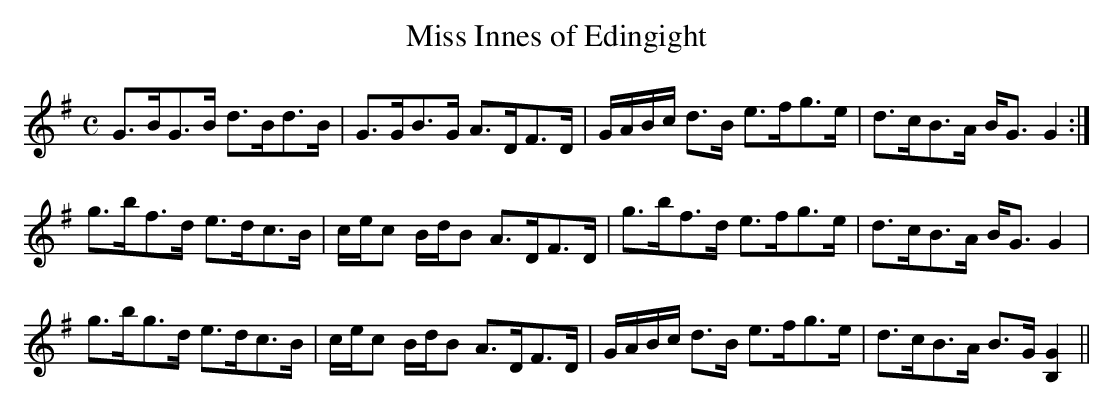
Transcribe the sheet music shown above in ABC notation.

X:1
T:Miss Innes of Edingight
M:C
L:1/8
K:G
G>BG>B d>Bd>B|G>GB>G A>DF>D|G/A/B/c/ d>B e>fg>e|d>cB>A B<G G2:|
g>bf>d e>dc>B|c/e/c B/d/B A>DF>D|g>bf>d e>fg>e|d>cB>A B<G G2|
g>bg>d e>dc>B|c/e/c B/d/B A>DF>D|G/A/B/c/ d>B e>fg>e|d>cB>A B>G [B,2G2]||
